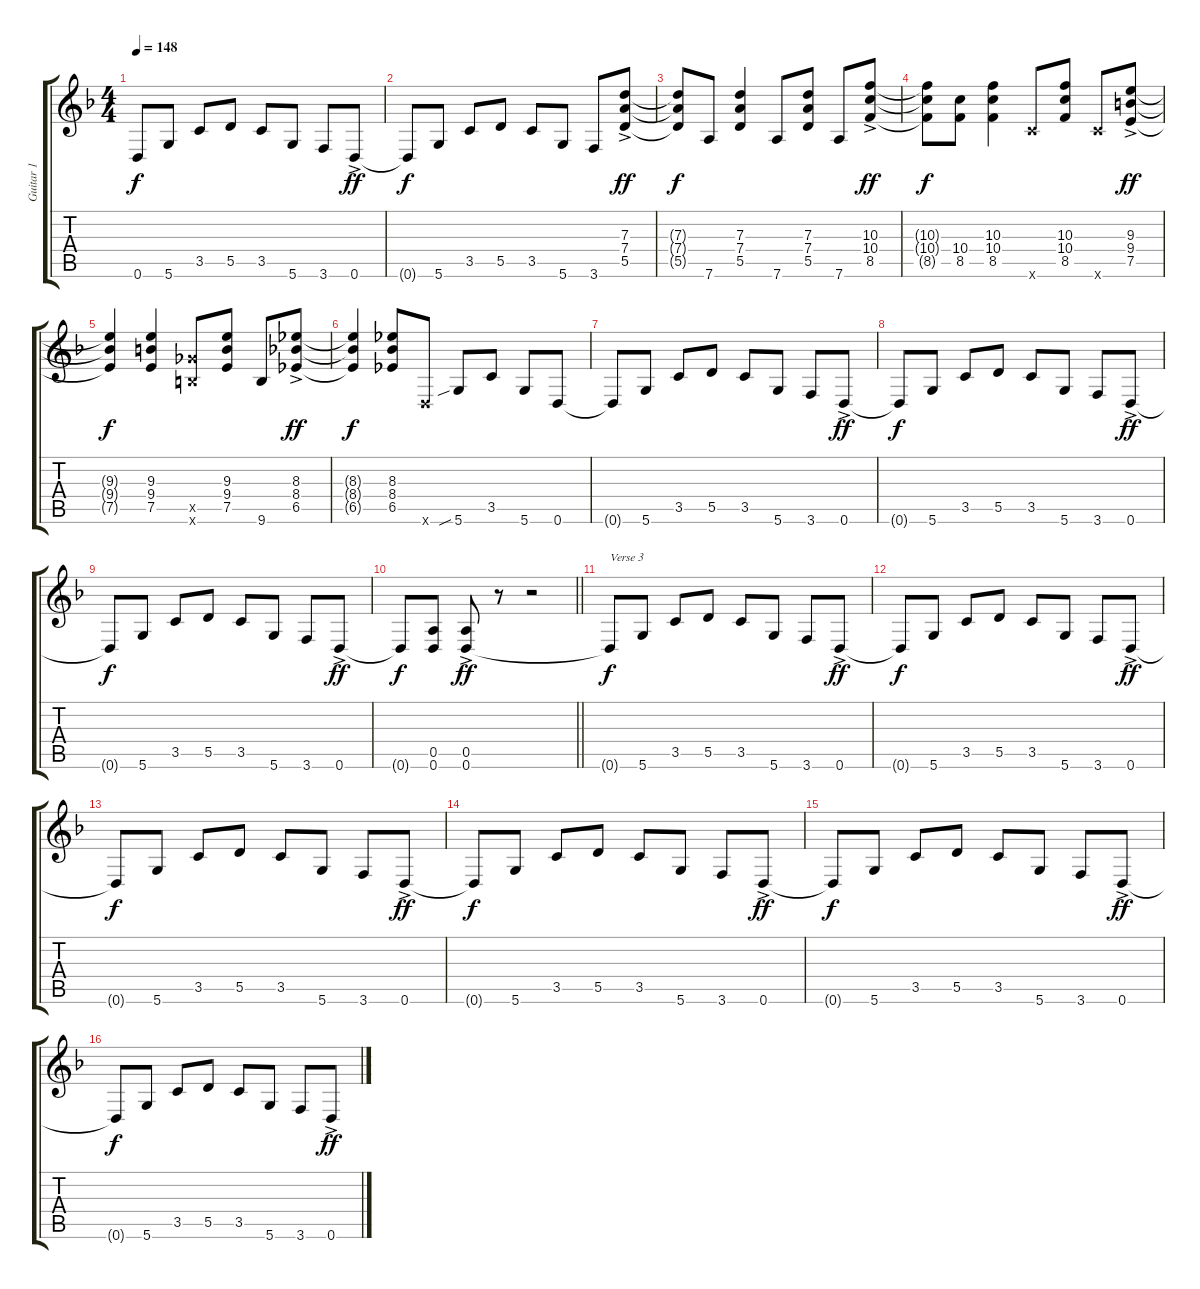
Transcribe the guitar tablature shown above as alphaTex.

\track ("Guitar 1" "Guitar 1") {instrument distortionguitar}
\staff {score tabs}
\tuning (E4 B3 G3 D3 A2 D2) {hide}
\ts (4 4)
\tempo 148
\clef g2
\ks f
0.6{t}.8{dy f} 5.6.8 3.5.8 5.5.8 3.5.8 5.6.8 3.6.8 0.6{ac}.8{dy ff} |
0.6{t}.8{dy f} 5.6.8 3.5.8 5.5.8 3.5.8 5.6.8 3.6.8 (7.3{ac} 7.4{ac} 5.5{ac}).8{dy ff} |
(7.3{t} 7.4{t} 5.5{t}).8{dy f} 7.6.8 (7.3 7.4 5.5).4 7.6.8 (7.3 7.4 5.5).8 7.6.8 (10.3{ac} 10.4{ac} 8.5{ac}).8{dy ff} |
(10.3{t} 10.4{t} 8.5{t}).8{dy f} (10.4 8.5).8 (10.3 10.4 8.5).4 10.6{x}.8 (10.3 10.4 8.5).8 10.6{x}.8 (9.3{ac} 9.4{ac} 7.5{ac}).8{dy ff} |
(9.3{t} 9.4{t} 7.5{t}).4{dy f} (9.3 9.4 7.5).4 (9.5{x} 9.6{x}).8 (9.3 9.4 7.5).8 9.6.8 (8.3{ac} 8.4{ac} 6.5{ac}).8{dy ff} |
(8.3{t} 8.4{t} 6.5{t}).4{dy f} (8.3 8.4 6.5).8 0.6{x}.8 5.6{sib}.8 3.5.8 5.6.8 0.6.8 |
0.6{t}.8 5.6.8 3.5.8 5.5.8 3.5.8 5.6.8 3.6.8 0.6{ac}.8{dy ff} |
0.6{t}.8{dy f} 5.6.8 3.5.8 5.5.8 3.5.8 5.6.8 3.6.8 0.6{ac}.8{dy ff} |
0.6{t}.8{dy f} 5.6.8 3.5.8 5.5.8 3.5.8 5.6.8 3.6.8 0.6{ac}.8{dy ff} |
\barLineRight lightlight
0.6{t}.8{dy f} (0.5 0.6).8 (0.5{ac} 0.6{ac}).8{dy ff} r.8 r.2 |
0.6{t}.8{txt "Verse 3" dy f} 5.6.8 3.5.8 5.5.8 3.5.8 5.6.8 3.6.8 0.6{ac}.8{dy ff} |
0.6{t}.8{dy f} 5.6.8 3.5.8 5.5.8 3.5.8 5.6.8 3.6.8 0.6{ac}.8{dy ff} |
0.6{t}.8{dy f} 5.6.8 3.5.8 5.5.8 3.5.8 5.6.8 3.6.8 0.6{ac}.8{dy ff} |
0.6{t}.8{dy f} 5.6.8 3.5.8 5.5.8 3.5.8 5.6.8 3.6.8 0.6{ac}.8{dy ff} |
0.6{t}.8{dy f} 5.6.8 3.5.8 5.5.8 3.5.8 5.6.8 3.6.8 0.6{ac}.8{dy ff} |
0.6{t}.8{dy f} 5.6.8 3.5.8 5.5.8 3.5.8 5.6.8 3.6.8 0.6{ac}.8{dy ff}
